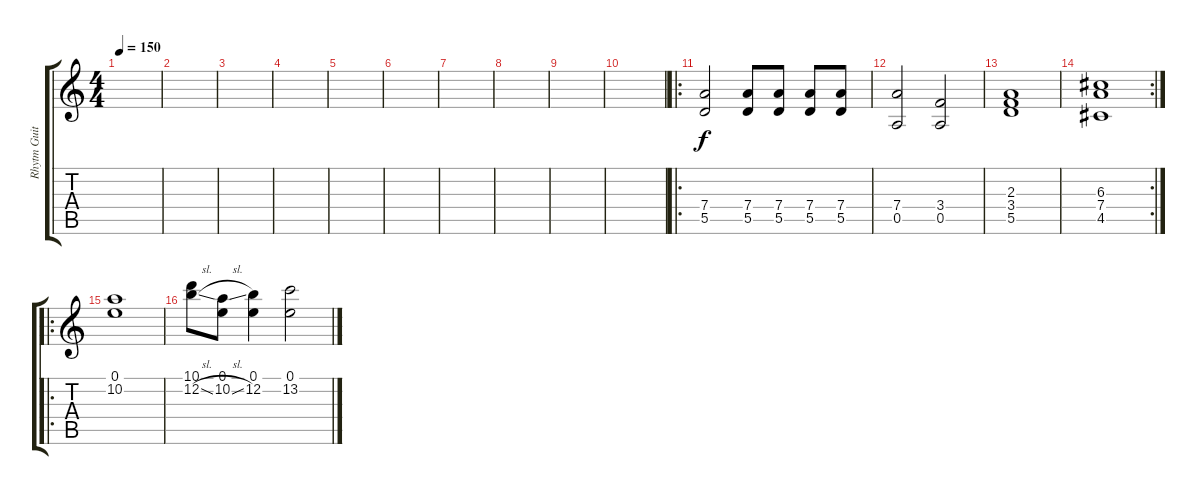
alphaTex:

\track ("Rhytm Guitar" "Rhytm Guit") {instrument distortionguitar}
\staff {score tabs}
\tuning (E4 B3 G3 D3 A2 E2) {hide}
\ts (4 4)
\tempo 150
\clef g2
\ks c
|
|
|
|
|
|
|
|
|
|
\ro
(7.4 5.5).2 (7.4 5.5).8 (7.4 5.5).8 (7.4 5.5).8 (7.4 5.5).8 |
(7.4 0.5).2 (3.4 0.5).2 |
(2.3 3.4 5.5).1 |
\rc 2
(6.3 7.4 4.5).1 |
\ro
(0.1 10.2).1 |
(10.1 12.2{sl}).8 (0.1 10.2{sl}).8 (0.1 12.2).4 (0.1 13.2).2
